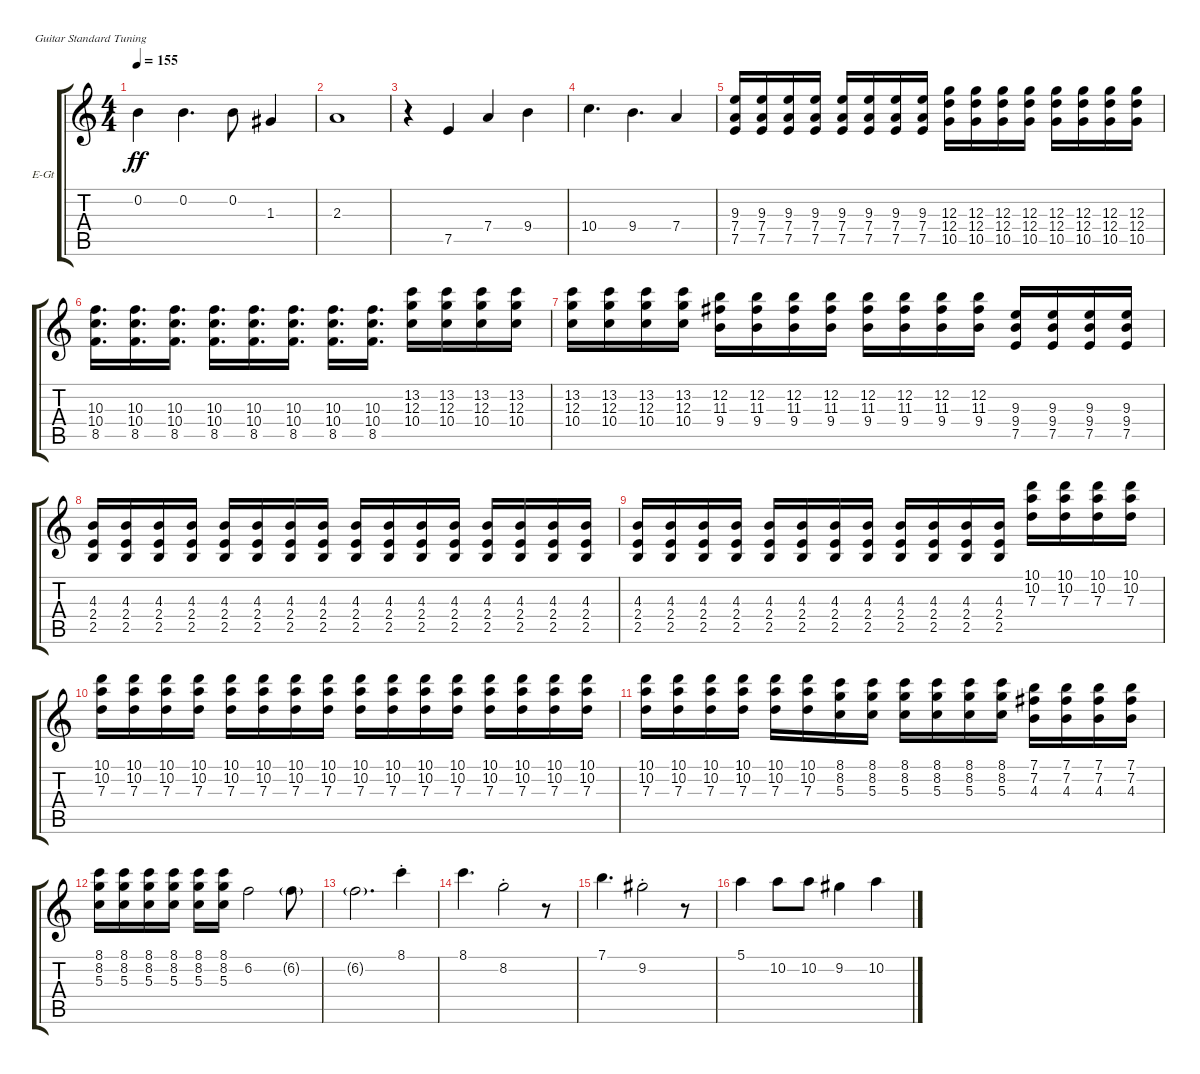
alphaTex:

\bracketExtendMode groupsimilarinstruments
\firstSystemTrackNameOrientation horizontal
\otherSystemsTrackNameOrientation horizontal
\track ("Г. Каспарян (Overdrive)" "E-Gt") {instrument overdrivenguitar}
\staff {score tabs}
\tuning (E4 B3 G3 D3 A2 E2)
\ts (4 4)
\tempo 155
\clef g2
\scale
0.333333
\ks c
0.2.4{dy ff} 0.2.4{d} 0.2.8 1.3.4 |
\scale
0.333333 2.3.1 |
\scale
0.333333 r.4 7.5.4 7.4.4 9.4.4 |
\scale
0.333333 10.4.4{d} 9.4.4{d} 7.4.4 |
\scale
0.333333 (9.3 7.4 7.5).16 (9.3 7.4 7.5).16 (9.3 7.4 7.5).16 (9.3 7.4 7.5).16 (9.3 7.4 7.5).16 (9.3 7.4 7.5).16 (9.3 7.4 7.5).16 (9.3 7.4 7.5).16 (12.3 12.4 10.5).16 (12.3 12.4 10.5).16 (12.3 12.4 10.5).16 (12.3 12.4 10.5).16 (12.3 12.4 10.5).16 (12.3 12.4 10.5).16 (12.3 12.4 10.5).16 (12.3 12.4 10.5).16 |
\scale
0.333333 (10.3 10.4 8.5).16{d} (10.3 10.4 8.5).16{d} (10.3 10.4 8.5).16{d} (10.3 10.4 8.5).16{d} (10.3 10.4 8.5).16{d} (10.3 10.4 8.5).16{d} (10.3 10.4 8.5).16{d} (10.3 10.4 8.5).16{d} (13.2 12.3 10.4).16 (13.2 10.4 12.3).16 (13.2 12.3 10.4).16 (13.2 10.4 12.3).16 |
\scale
0.333333 (13.2 10.4 12.3).16 (13.2 10.4 12.3).16 (13.2 10.4 12.3).16 (13.2 10.4 12.3).16 (12.2 9.4 11.3).16 (12.2 9.4 11.3).16 (12.2 9.4 11.3).16 (12.2 9.4 11.3).16 (12.2 9.4 11.3).16 (12.2 9.4 11.3).16 (12.2 9.4 11.3).16 (12.2 9.4 11.3).16 (9.3 9.4 7.5).16 (9.3 9.4 7.5).16 (9.3 9.4 7.5).16 (9.3 9.4 7.5).16 |
\scale
0.333333 (4.3 2.4 2.5).16 (4.3 2.4 2.5).16 (4.3 2.4 2.5).16 (4.3 2.4 2.5).16 (4.3 2.4 2.5).16 (4.3 2.4 2.5).16 (4.3 2.4 2.5).16 (4.3 2.4 2.5).16 (4.3 2.4 2.5).16 (4.3 2.4 2.5).16 (4.3 2.4 2.5).16 (4.3 2.4 2.5).16 (4.3 2.4 2.5).16 (4.3 2.4 2.5).16 (4.3 2.4 2.5).16 (4.3 2.4 2.5).16 |
\scale
0.333333 (4.3 2.4 2.5).16 (4.3 2.4 2.5).16 (4.3 2.4 2.5).16 (4.3 2.4 2.5).16 (4.3 2.4 2.5).16 (4.3 2.4 2.5).16 (4.3 2.4 2.5).16 (4.3 2.4 2.5).16 (4.3 2.4 2.5).16 (4.3 2.4 2.5).16 (4.3 2.4 2.5).16 (4.3 2.4 2.5).16 (10.1 10.2 7.3).16 (10.1 10.2 7.3).16 (10.1 10.2 7.3).16 (10.1 10.2 7.3).16 |
\scale
0.333333 (10.1 10.2 7.3).16 (10.1 10.2 7.3).16 (10.1 10.2 7.3).16 (10.1 10.2 7.3).16 (10.1 10.2 7.3).16 (10.1 10.2 7.3).16 (10.1 10.2 7.3).16 (10.1 10.2 7.3).16 (10.1 10.2 7.3).16 (10.1 10.2 7.3).16 (10.1 10.2 7.3).16 (10.1 10.2 7.3).16 (10.1 10.2 7.3).16 (10.1 10.2 7.3).16 (10.1 10.2 7.3).16 (10.1 10.2 7.3).16 |
\scale
0.333333 (10.1 10.2 7.3).16 (10.1 10.2 7.3).16 (10.1 10.2 7.3).16 (10.1 10.2 7.3).16 (10.1 10.2 7.3).16 (10.1 10.2 7.3).16 (8.1 8.2 5.3).16 (8.1 8.2 5.3).16 (8.1 8.2 5.3).16 (8.1 8.2 5.3).16 (8.1 8.2 5.3).16 (8.1 8.2 5.3).16 (7.1 7.2 4.3).16 (7.1 7.2 4.3).16 (7.1 7.2 4.3).16 (7.1 7.2 4.3).16 |
\scale
0.333333 (8.1 8.2 5.3).16 (8.1 8.2 5.3).16 (8.1 8.2 5.3).16 (8.1 8.2 5.3).16 (8.1 8.2 5.3).16 (8.1 8.2 5.3).16 6.2.2 6.2{g}.8 |
\scale
0.333333 6.2{g}.2{d} 8.1{st}.4 |
\scale
0.333333 8.1.4{d} 8.2{st}.2 r.8 |
\scale
0.333333 7.1.4{d} 9.2{st}.2 r.8 |
\scale
0.333333 5.1.4 10.2.8 10.2.8 9.2.4 10.2.4
